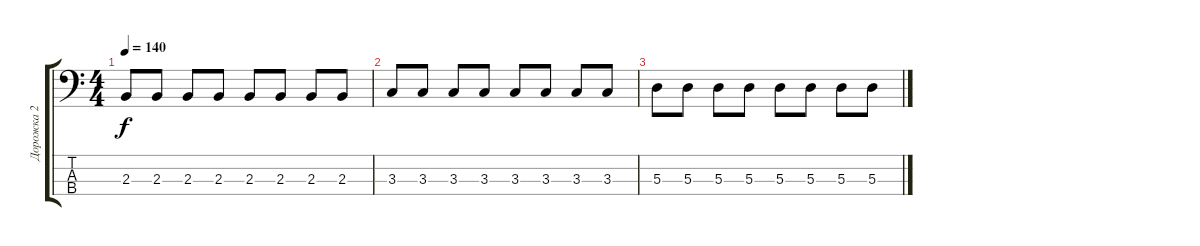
\track ("Дорожка 2" "Дорожка 2") {instrument electricbassfinger}
\staff {score tabs}
\tuning (G2 D2 A1 E1) {hide}
\ts (4 4)
\tempo 140
\clef f4
\ks c
2.3.8{dy f} 2.3.8 2.3.8 2.3.8 2.3.8 2.3.8 2.3.8 2.3.8 |
3.3.8 3.3.8 3.3.8 3.3.8 3.3.8 3.3.8 3.3.8 3.3.8 |
5.3.8 5.3.8 5.3.8 5.3.8 5.3.8 5.3.8 5.3.8 5.3.8
